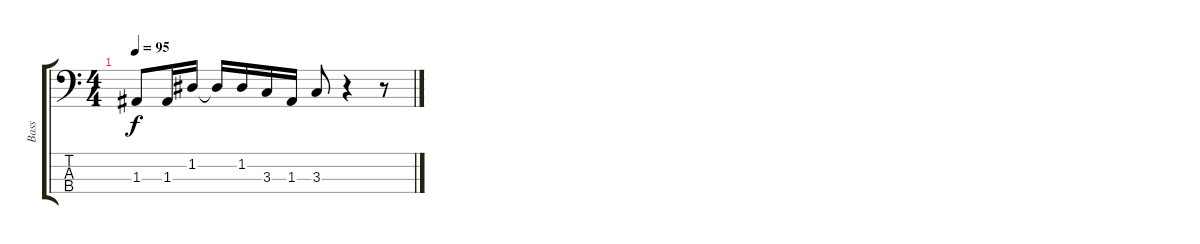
\track ("Bass" "Bass") {instrument electricbassfinger}
\staff {score tabs}
\tuning (G2 D2 A1 E1) {hide}
\ts (4 4)
\tempo 95
\clef f4
\ks c
1.3.8{dy f} 1.3.16 1.2.16 1.2{t}.16 1.2.16 3.3.16 1.3.16 3.3.8 r.4 r.8
